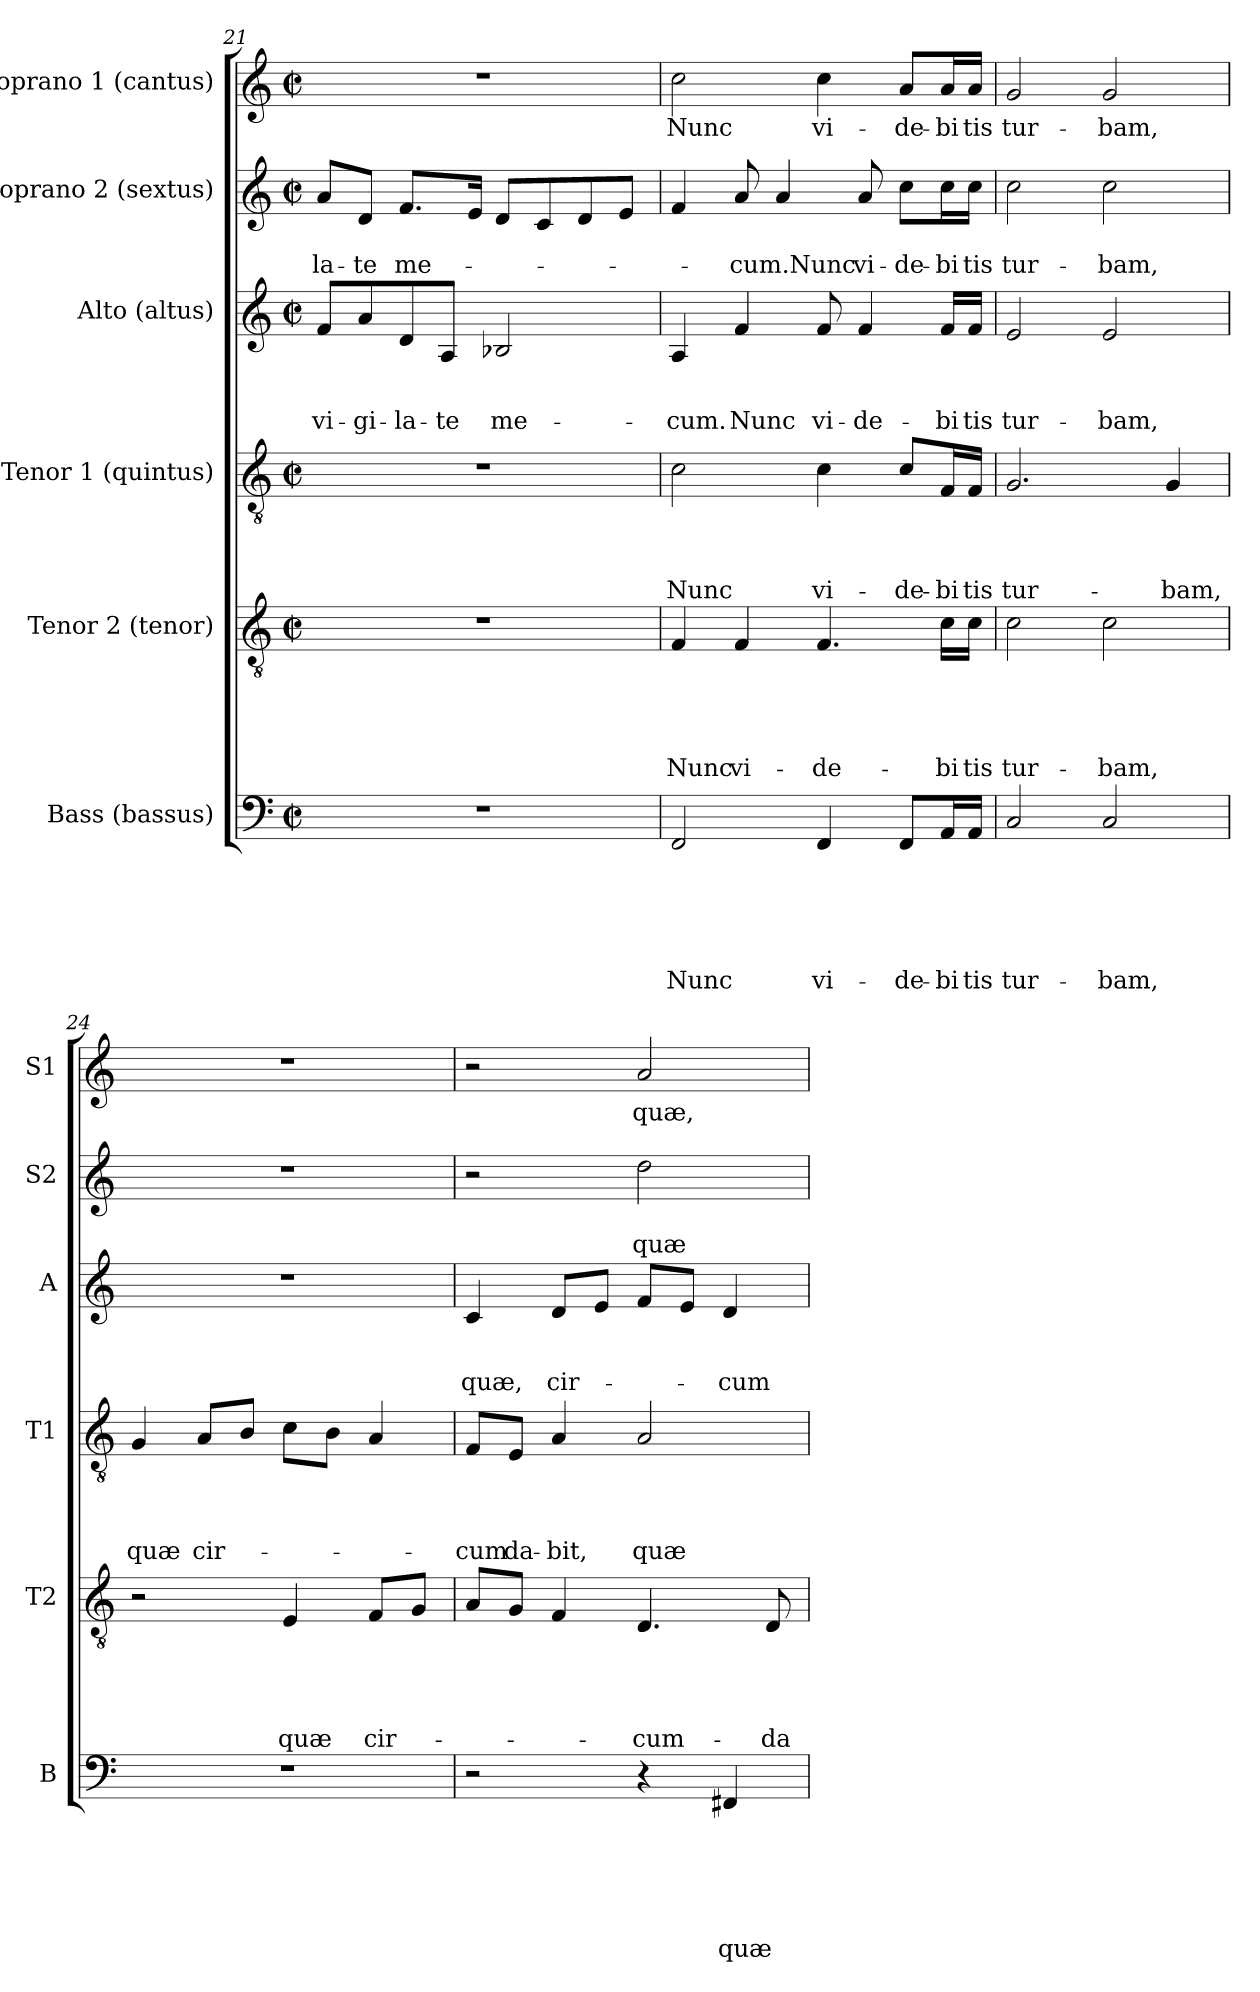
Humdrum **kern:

**kern	**text	**text	**text	**text	**text	**text	**kern	**text	**text	**text	**text	**text	**kern	**text	**text	**text	**text	**kern	**text	**text	**text	**kern	**text	**text	**kern	**text
*part6	*part6	*part6	*part6	*part6	*part6	*part6	*part5	*part5	*part5	*part5	*part5	*part5	*part4	*part4	*part4	*part4	*part4	*part3	*part3	*part3	*part3	*part2	*part2	*part2	*part1	*part1
*staff6	*staff6	*staff6	*staff6	*staff6	*staff6	*staff6	*staff5	*staff5	*staff5	*staff5	*staff5	*staff5	*staff4	*staff4	*staff4	*staff4	*staff4	*staff3	*staff3	*staff3	*staff3	*staff2	*staff2	*staff2	*staff1	*staff1
*I"Bass (bassus)	*	*	*	*	*	*	*I"Tenor 2 (tenor)	*	*	*	*	*	*I"Tenor 1 (quintus)	*	*	*	*	*I"Alto (altus)	*	*	*	*I"Soprano 2 (sextus)	*	*	*I"Soprano 1 (cantus)	*
*I'B	*	*	*	*	*	*	*I'T2	*	*	*	*	*	*I'T1	*	*	*	*	*I'A	*	*	*	*I'S2	*	*	*I'S1	*
!!LO:LB:g=z
*clefF4	*	*	*	*	*	*	*clefGv2	*	*	*	*	*	*clefGv2	*	*	*	*	*clefG2	*	*	*	*clefG2	*	*	*clefG2	*
*k[]	*	*	*	*	*	*	*k[]	*	*	*	*	*	*k[]	*	*	*	*	*k[]	*	*	*	*k[]	*	*	*k[]	*
*C:	*	*	*	*	*	*	*C:	*	*	*	*	*	*C:	*	*	*	*	*C:	*	*	*	*C:	*	*	*C:	*
*M2/2	*	*	*	*	*	*	*M2/2	*	*	*	*	*	*M2/2	*	*	*	*	*M2/2	*	*	*	*M2/2	*	*	*M2/2	*
*met(c|)	*	*	*	*	*	*	*met(c|)	*	*	*	*	*	*met(c|)	*	*	*	*	*met(c|)	*	*	*	*met(c|)	*	*	*met(c|)	*
=21	=21	=21	=21	=21	=21	=21	=21	=21	=21	=21	=21	=21	=21	=21	=21	=21	=21	=21	=21	=21	=21	=21	=21	=21	=21	=21
!	!	!	!	!	!	!	!	!	!	!	!	!	!	!	!	!	!	!	!	!	!LO:LY:b	!	!	!LO:LY:b	!	!
1r	.	.	.	.	.	.	1r	.	.	.	.	.	1r	.	.	.	.	8f/L	.	.	vi-	8a/L	.	-la-	1r	.
!	!	!	!	!	!	!	!	!	!	!	!	!	!	!	!	!	!	!	!	!	!LO:LY:b	!	!	!LO:LY:b	!	!
.	.	.	.	.	.	.	.	.	.	.	.	.	.	.	.	.	.	8a/	.	.	-gi-	8d/J	.	-te	.	.
!	!	!	!	!	!	!	!	!	!	!	!	!	!	!	!	!	!	!	!	!	!LO:LY:b	!	!	!LO:LY:b	!	!
.	.	.	.	.	.	.	.	.	.	.	.	.	.	.	.	.	.	8d/	.	.	-la-	8.f/L	.	me-	.	.
!	!	!	!	!	!	!	!	!	!	!	!	!	!	!	!	!	!	!	!	!	!LO:LY:b	!	!	!	!	!
.	.	.	.	.	.	.	.	.	.	.	.	.	.	.	.	.	.	8A/J	.	.	-te	.	.	.	.	.
.	.	.	.	.	.	.	.	.	.	.	.	.	.	.	.	.	.	.	.	.	.	16e/Jk	.	.	.	.
!	!	!	!	!	!	!	!	!	!	!	!	!	!	!	!	!	!	!	!	!	!LO:LY:b	!	!	!	!	!
.	.	.	.	.	.	.	.	.	.	.	.	.	.	.	.	.	.	2B-X/	.	.	me-	8d/L	.	.	.	.
.	.	.	.	.	.	.	.	.	.	.	.	.	.	.	.	.	.	.	.	.	.	8c/	.	.	.	.
.	.	.	.	.	.	.	.	.	.	.	.	.	.	.	.	.	.	.	.	.	.	8d/	.	.	.	.
.	.	.	.	.	.	.	.	.	.	.	.	.	.	.	.	.	.	.	.	.	.	8e/J	.	.	.	.
=22	=22	=22	=22	=22	=22	=22	=22	=22	=22	=22	=22	=22	=22	=22	=22	=22	=22	=22	=22	=22	=22	=22	=22	=22	=22	=22
!	!	!	!	!	!	!LO:LY:b	!	!	!	!	!	!LO:LY:b	!	!	!	!	!LO:LY:b	!	!	!	!LO:LY:b	!	!	!	!	!LO:LY:b
2FF/	.	.	.	.	.	Nunc	4F/	.	.	.	.	Nunc	2c\	.	.	.	Nunc	4A/	.	.	-cum.	4f/	.	.	2cc\	Nunc
!	!	!	!	!	!	!	!	!	!	!	!	!LO:LY:b	!	!	!	!	!	!	!	!	!LO:LY:b	!	!	!LO:LY:b	!	!
.	.	.	.	.	.	.	4F/	.	.	.	.	vi-	.	.	.	.	.	4f/	.	.	Nunc	8a/	.	-cum.Nunc	.	.
.	.	.	.	.	.	.	.	.	.	.	.	.	.	.	.	.	.	.	.	.	.	4a/	.	.	.	.
!	!	!	!	!	!	!LO:LY:b	!	!	!	!	!	!LO:LY:b	!	!	!	!	!LO:LY:b	!	!	!	!LO:LY:b	!	!	!	!	!LO:LY:b
4FF/	.	.	.	.	.	vi-	4.F/	.	.	.	.	-de-	4c\	.	.	.	vi-	8f/	.	.	vi-	.	.	.	4cc\	vi-
!	!	!	!	!	!	!	!	!	!	!	!	!	!	!	!	!	!	!	!	!	!LO:LY:b	!	!	!LO:LY:b	!	!
.	.	.	.	.	.	.	.	.	.	.	.	.	.	.	.	.	.	4f/	.	.	-de-	8a/	.	vi-	.	.
!	!	!	!	!	!	!LO:LY:b	!	!	!	!	!	!	!	!	!	!	!LO:LY:b	!	!	!	!	!	!	!LO:LY:b	!	!LO:LY:b
8FF/L	.	.	.	.	.	-de-	.	.	.	.	.	.	8c/L	.	.	.	-de-	.	.	.	.	8cc\L	.	-de-	8a/L	-de-
!	!	!	!	!	!	!LO:LY:b	!	!	!	!	!	!LO:LY:b	!	!	!	!	!LO:LY:b	!	!	!	!LO:LY:b	!	!	!LO:LY:b	!	!LO:LY:b
16AA/L	.	.	.	.	.	-bi	16c\LL	.	.	.	.	-bi	16F/L	.	.	.	-bi	16f/LL	.	.	-bi	16cc\L	.	-bi	16a/L	-bi
!	!	!	!	!	!	!LO:LY:b	!	!	!	!	!	!LO:LY:b	!	!	!	!	!LO:LY:b	!	!	!	!LO:LY:b	!	!	!LO:LY:b	!	!LO:LY:b
16AA/JJ	.	.	.	.	.	tis	16c\JJ	.	.	.	.	tis	16F/JJ	.	.	.	tis	16f/JJ	.	.	tis	16cc\JJ	.	tis	16a/JJ	tis
=23	=23	=23	=23	=23	=23	=23	=23	=23	=23	=23	=23	=23	=23	=23	=23	=23	=23	=23	=23	=23	=23	=23	=23	=23	=23	=23
!	!	!	!	!	!	!LO:LY:b	!	!	!	!	!	!LO:LY:b	!	!	!	!	!LO:LY:b	!	!	!	!LO:LY:b	!	!	!LO:LY:b	!	!LO:LY:b
2C/	.	.	.	.	.	tur-	2c\	.	.	.	.	tur-	2.G/	.	.	.	tur-	2e/	.	.	tur-	2cc\	.	tur-	2g/	tur-
!	!	!	!	!	!	!LO:LY:b	!	!	!	!	!	!LO:LY:b	!	!	!	!	!	!	!	!	!LO:LY:b	!	!	!LO:LY:b	!	!LO:LY:b
2C/	.	.	.	.	.	-bam,	2c\	.	.	.	.	-bam,	.	.	.	.	.	2e/	.	.	-bam,	2cc\	.	-bam,	2g/	-bam,
!	!	!	!	!	!	!	!	!	!	!	!	!	!	!	!	!	!LO:LY:b	!	!	!	!	!	!	!	!	!
.	.	.	.	.	.	.	.	.	.	.	.	.	4G/	.	.	.	-bam,	.	.	.	.	.	.	.	.	.
=24	=24	=24	=24	=24	=24	=24	=24	=24	=24	=24	=24	=24	=24	=24	=24	=24	=24	=24	=24	=24	=24	=24	=24	=24	=24	=24
!	!	!	!	!	!	!	!	!	!	!	!	!	!	!	!	!	!LO:LY:b	!	!	!	!	!	!	!	!	!
1r	.	.	.	.	.	.	2r	.	.	.	.	.	4G/	.	.	.	quæ	1r	.	.	.	1r	.	.	1r	.
!	!	!	!	!	!	!	!	!	!	!	!	!	!	!	!	!	!LO:LY:b	!	!	!	!	!	!	!	!	!
.	.	.	.	.	.	.	.	.	.	.	.	.	8A/L	.	.	.	cir-	.	.	.	.	.	.	.	.	.
.	.	.	.	.	.	.	.	.	.	.	.	.	8B/J	.	.	.	.	.	.	.	.	.	.	.	.	.
!	!	!	!	!	!	!	!	!	!	!	!	!LO:LY:b	!	!	!	!	!	!	!	!	!	!	!	!	!	!
.	.	.	.	.	.	.	4E/	.	.	.	.	quæ	8c\L	.	.	.	.	.	.	.	.	.	.	.	.	.
.	.	.	.	.	.	.	.	.	.	.	.	.	8B\J	.	.	.	.	.	.	.	.	.	.	.	.	.
!	!	!	!	!	!	!	!	!	!	!	!	!LO:LY:b	!	!	!	!	!	!	!	!	!	!	!	!	!	!
.	.	.	.	.	.	.	8F/L	.	.	.	.	cir-	4A/	.	.	.	.	.	.	.	.	.	.	.	.	.
.	.	.	.	.	.	.	8G/J	.	.	.	.	.	.	.	.	.	.	.	.	.	.	.	.	.	.	.
!!LO:PB:g=z
=25	=25	=25	=25	=25	=25	=25	=25	=25	=25	=25	=25	=25	=25	=25	=25	=25	=25	=25	=25	=25	=25	=25	=25	=25	=25	=25
!	!	!	!	!	!	!	!	!	!	!	!	!	!	!	!	!	!LO:LY:b	!	!	!	!LO:LY:b	!	!	!	!	!
2r	.	.	.	.	.	.	8A/L	.	.	.	.	.	8F/L	.	.	.	-cum	4c/	.	.	quæ,	2r	.	.	2r	.
!	!	!	!	!	!	!	!	!	!	!	!	!	!	!	!	!	!LO:LY:b	!	!	!	!	!	!	!	!	!
.	.	.	.	.	.	.	8G/J	.	.	.	.	.	8E/J	.	.	.	da-	.	.	.	.	.	.	.	.	.
!	!	!	!	!	!	!	!	!	!	!	!	!	!	!	!	!	!LO:LY:b	!	!	!	!LO:LY:b	!	!	!	!	!
.	.	.	.	.	.	.	4F/	.	.	.	.	.	4A/	.	.	.	-bit,	8d/L	.	.	cir-	.	.	.	.	.
.	.	.	.	.	.	.	.	.	.	.	.	.	.	.	.	.	.	8e/J	.	.	.	.	.	.	.	.
!	!	!	!	!	!	!	!	!	!	!	!	!LO:LY:b	!	!	!	!	!LO:LY:b	!	!	!	!	!	!	!LO:LY:b	!	!LO:LY:b
4r	.	.	.	.	.	.	4.D/	.	.	.	.	-cum-	2A/	.	.	.	quæ	8f/L	.	.	.	2dd\	.	quæ	2a/	quæ,
.	.	.	.	.	.	.	.	.	.	.	.	.	.	.	.	.	.	8e/J	.	.	.	.	.	.	.	.
!	!	!	!	!	!	!LO:LY:b	!	!	!	!	!	!	!	!	!	!	!	!	!	!	!LO:LY:b	!	!	!	!	!
4FF#X/	.	.	.	.	.	quæ	.	.	.	.	.	.	.	.	.	.	.	4d/	.	.	-cum-	.	.	.	.	.
!	!	!	!	!	!	!	!	!	!	!	!	!LO:LY:b	!	!	!	!	!	!	!	!	!	!	!	!	!	!
.	.	.	.	.	.	.	8D/	.	.	.	.	-da-	.	.	.	.	.	.	.	.	.	.	.	.	.	.
=	=	=	=	=	=	=	=	=	=	=	=	=	=	=	=	=	=	=	=	=	=	=	=	=	=	=
*-	*-	*-	*-	*-	*-	*-	*-	*-	*-	*-	*-	*-	*-	*-	*-	*-	*-	*-	*-	*-	*-	*-	*-	*-	*-	*-
